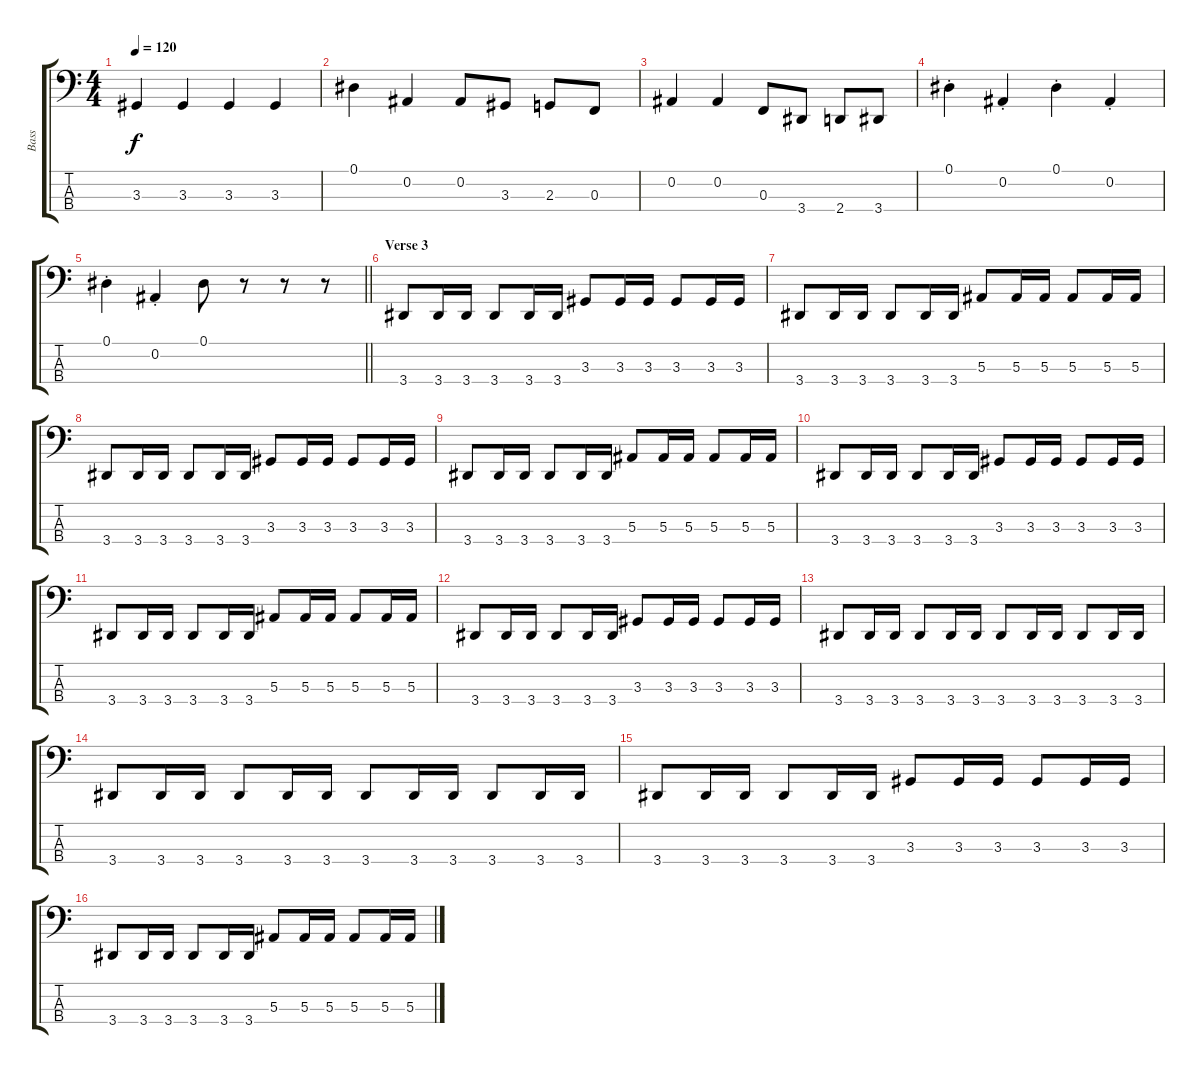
\track ("Bass" "Bass") {instrument electricbasspick}
\staff {score tabs}
\tuning (Eb2 Bb1 F1 C1) {hide}
\ts (4 4)
\tempo 120
\clef f4
\ks c
3.3.4{dy f} 3.3.4 3.3.4 3.3.4 |
0.1.4 0.2.4 0.2.8 3.3.8 2.3.8 0.3.8 |
0.2.4 0.2.4 0.3.8 3.4.8 2.4.8 3.4.8 |
0.1{st}.4 0.2{st}.4 0.1{st}.4 0.2{st}.4 |
\barLineRight lightlight
0.1{st}.4 0.2{st}.4 0.1.8 r.8 r.8 r.8 |
\section ("" "Verse 3")
3.4.8 3.4.16 3.4.16 3.4.8 3.4.16 3.4.16 3.3.8 3.3.16 3.3.16 3.3.8 3.3.16 3.3.16 |
3.4.8 3.4.16 3.4.16 3.4.8 3.4.16 3.4.16 5.3.8 5.3.16 5.3.16 5.3.8 5.3.16 5.3.16 |
3.4.8 3.4.16 3.4.16 3.4.8 3.4.16 3.4.16 3.3.8 3.3.16 3.3.16 3.3.8 3.3.16 3.3.16 |
3.4.8 3.4.16 3.4.16 3.4.8 3.4.16 3.4.16 5.3.8 5.3.16 5.3.16 5.3.8 5.3.16 5.3.16 |
3.4.8 3.4.16 3.4.16 3.4.8 3.4.16 3.4.16 3.3.8 3.3.16 3.3.16 3.3.8 3.3.16 3.3.16 |
3.4.8 3.4.16 3.4.16 3.4.8 3.4.16 3.4.16 5.3.8 5.3.16 5.3.16 5.3.8 5.3.16 5.3.16 |
3.4.8 3.4.16 3.4.16 3.4.8 3.4.16 3.4.16 3.3.8 3.3.16 3.3.16 3.3.8 3.3.16 3.3.16 |
3.4.8 3.4.16 3.4.16 3.4.8 3.4.16 3.4.16 3.4.8 3.4.16 3.4.16 3.4.8 3.4.16 3.4.16 |
3.4.8 3.4.16 3.4.16 3.4.8 3.4.16 3.4.16 3.4.8 3.4.16 3.4.16 3.4.8 3.4.16 3.4.16 |
3.4.8 3.4.16 3.4.16 3.4.8 3.4.16 3.4.16 3.3.8 3.3.16 3.3.16 3.3.8 3.3.16 3.3.16 |
3.4.8 3.4.16 3.4.16 3.4.8 3.4.16 3.4.16 5.3.8 5.3.16 5.3.16 5.3.8 5.3.16 5.3.16
